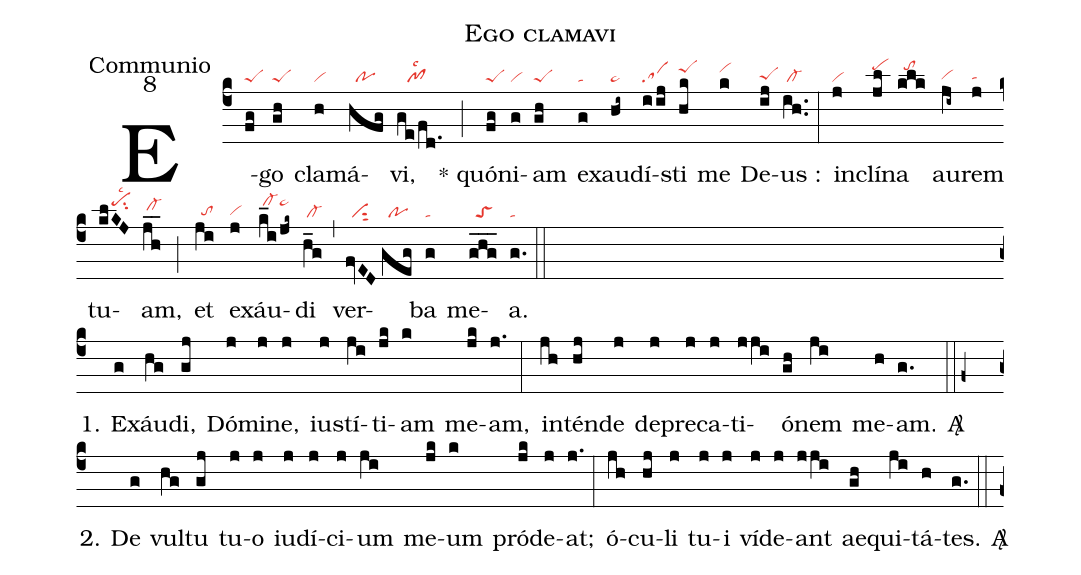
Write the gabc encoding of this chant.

name:Ego clamavi;
office-part:Communio;
mode:8;
nabc-lines:1;
%%
(c4) E(fg|peS)go(gh|peS) cla(h|vi)má(hfg|//po)vi,(ge/fd.|///pf1lsc2) (;) *
quó(fg|peS)ni(g|vi)am(gh|peS) ex(g|ta)au(hi~|pe~)dí(iij|sa)sti(hk|peShj) me(k|vihj) De(ij|peShg)us :(ih..|/cl-) (:)
in(j|vi)clí(jl|pehk)na(klk|//tohk) au(ji~|vihg)rem(j|tahg) tu(klKJ|////pehksu2lsc2)am,(jh__|/cl-hi) (;)
et(ji|//tohg) ex(j|vihg)áu(k_i|/cl-hk|/jk~|pe~hk)di(h_g|/cl-) (,)
ver(fvED|//visut2|//geg|//po)ba(g|ta) me(ghg___|//toS)a.(g.|ta) (::Z)

1. Ex(g)áu(hg)di,(gj) Dó(j)mi(j)ne,(j) ius(j)tí(ji)ti(jk)am(k) me(jk)am,(j.) (:) in(jh)tén(hj)de(j) de(j)pre(j)ca(j)ti(j/ji)ó(gh)nem(ji) me(h)am.(g.) <sp>A/</sp>(::f+Z)

2. De(g) vul(hg)tu(gj) tu(j)o(j) iu(j)dí(j)ci(j)um(ji) me(jk)um(k) pród(jk)e(j)at;(j.) (:) ó(jh)cu(hj)li(j) tu(j)i(j) ví(j)de(j)ant(j/ji) ae(gh)qui(ji)tá(h)tes.(g.) <sp>A/</sp>(::f+)
